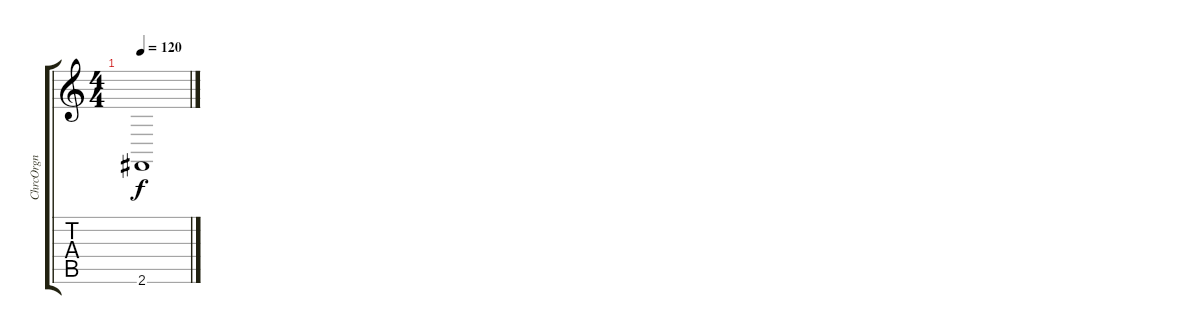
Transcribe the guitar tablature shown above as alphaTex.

\track ("ChrcOrgn" "ChrcOrgn") {instrument churchorgan}
\staff {score tabs}
\tuning (E4 B3 G3 D3 A2 E2) {hide}
\ts (4 4)
\tempo 120
\clef g2
\ks c
2.6{t}.1{dy f}
